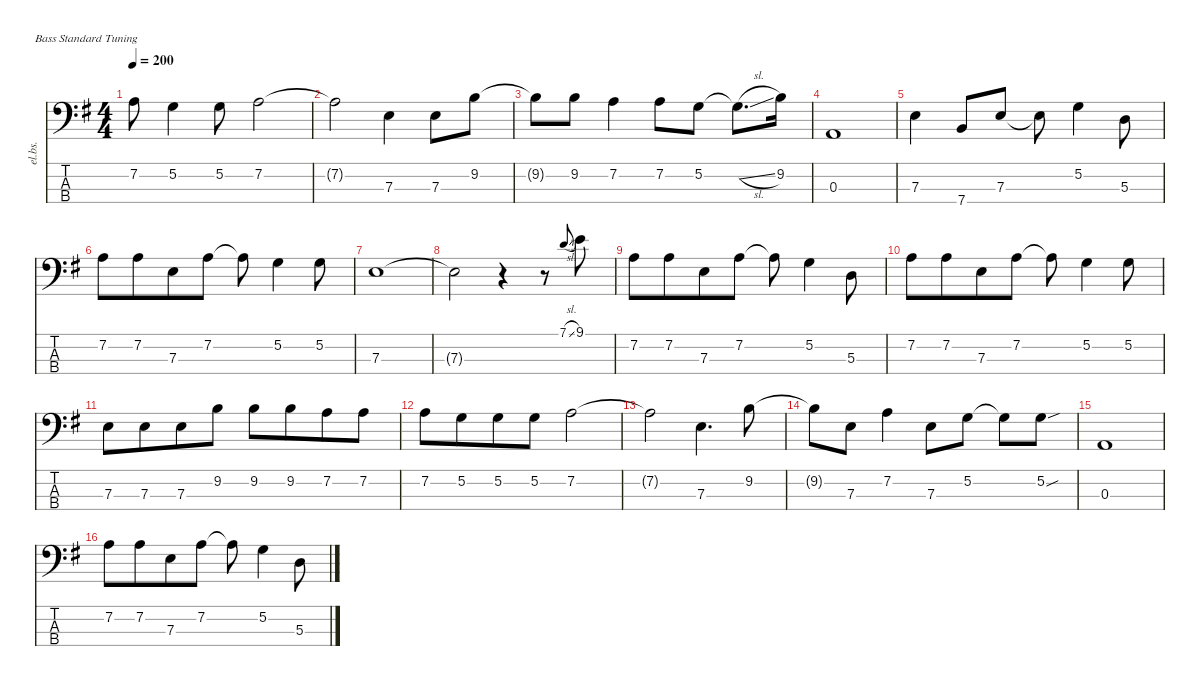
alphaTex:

\defaultSystemsLayout 4
\hideDynamics
\bracketExtendMode nobrackets
\track ("E.Bass" "el.bs.") {instrument electricbassfinger}
\staff {score tabs}
\tuning (G2 D2 A1 E1)
\ts (4 4)
\tempo 200
\clef f4
\ks g
7.2{acc forcenatural}.8{dy mf} 5.2{acc forcenatural}.4 5.2{acc forcenatural}.8 7.2{acc forcenatural}.2 |
7.2{t acc forcenatural}.2 7.3{acc forcenatural}.4 7.3{acc forcenatural}.8 9.2{acc forcenatural}.8 |
9.2{t acc forcenatural}.8 9.2{acc forcenatural}.8 7.2{acc forcenatural}.4 7.2{acc forcenatural}.8 5.2{acc forcenatural}.8 5.2{sl t acc forcenatural}.8{d} 9.2{acc forcenatural}.16 |
0.3{acc forcenatural}.1 |
7.3{acc forcenatural}.4 7.4{acc forcenatural}.8 7.3{acc forcenatural}.8 7.3{t acc forcenatural}.8 5.2{acc forcenatural}.4 5.3{acc forcenatural}.8 |
7.2{acc forcenatural}.8 7.2{acc forcenatural}.8{beam merge} 7.3{acc forcenatural}.8 7.2{acc forcenatural}.8 7.2{t acc forcenatural}.8 5.2{acc forcenatural}.4 5.2{acc forcenatural}.8 |
7.3{acc forcenatural}.1 |
7.3{t acc forcenatural}.2 r.4 r.8 7.1{sl acc forcenatural}.8{gr onbeat} 9.1{acc forcenatural}.8 |
7.2{acc forcenatural}.8 7.2{acc forcenatural}.8{beam merge} 7.3{acc forcenatural}.8 7.2{acc forcenatural}.8 7.2{t acc forcenatural}.8 5.2{acc forcenatural}.4 5.3{acc forcenatural}.8 |
7.2{acc forcenatural}.8 7.2{acc forcenatural}.8{beam merge} 7.3{acc forcenatural}.8 7.2{acc forcenatural}.8 7.2{t acc forcenatural}.8 5.2{acc forcenatural}.4 5.2{acc forcenatural}.8 |
7.3{acc forcenatural}.8 7.3{acc forcenatural}.8{beam merge} 7.3{acc forcenatural}.8 9.2{acc forcenatural}.8 9.2{acc forcenatural}.8 9.2{acc forcenatural}.8{beam merge} 7.2{acc forcenatural}.8 7.2{acc forcenatural}.8 |
7.2{acc forcenatural}.8 5.2{acc forcenatural}.8{beam merge} 5.2{acc forcenatural}.8 5.2{acc forcenatural}.8 7.2{acc forcenatural}.2 |
7.2{t acc forcenatural}.2 7.3{acc forcenatural}.4{d} 9.2{acc forcenatural}.8 |
9.2{t acc forcenatural}.8 7.3{acc forcenatural}.8 7.2{acc forcenatural}.4 7.3{acc forcenatural}.8 5.2{acc forcenatural}.8 5.2{t acc forcenatural}.8 5.2{sou acc forcenatural}.8 |
0.3{acc forcenatural}.1 |
7.2{acc forcenatural}.8 7.2{acc forcenatural}.8{beam merge} 7.3{acc forcenatural}.8 7.2{acc forcenatural}.8 7.2{t acc forcenatural}.8 5.2{acc forcenatural}.4 5.3{acc forcenatural}.8
